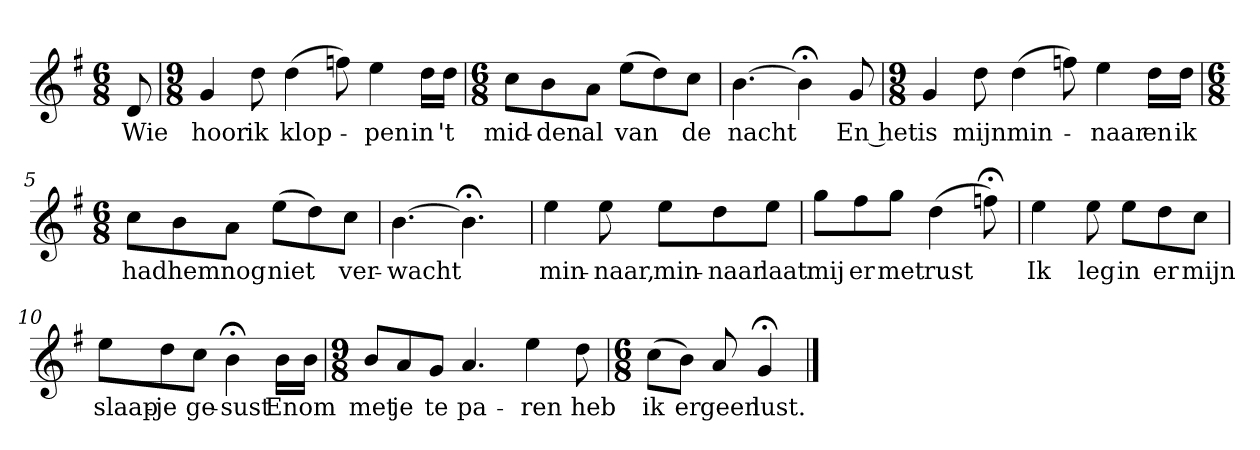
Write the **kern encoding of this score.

**kern	**text
*part1	*part1
*staff1	*staff1
*k[f#]	*
*G:	*
*M6/8	*
*MM120	*
=	=
8d	Wie
=1	=1
*M9/8	*
4g	hoor
8dd	ik
(4dd	klop-
8ffn)	.
4ee	-pen
16ddLL	in
16ddJJ	't
=2	=2
*M6/8	*
8ccL	mid-
8b	-den
8aJ	al
(8eeL	van
8dd)	.
8ccJ	de
=3	=3
[4.b	nacht
4b;<]	.
8g	En het
=4	=4
*M9/8	*
4g	is
8dd	mijn
(4dd	min-
8ffn)	.
4ee	-naar
16ddLL	en
16ddJJ	ik
=5	=5
*M6/8	*
8ccL	had
8b	hem
8aJ	nog
(8eeL	niet
8dd)	.
8ccJ	ver-
=6	=6
[4.b	-wacht
4.b;<]	.
=7	=7
4ee	min-
8ee	-naar,
8eeL	min-
8dd	-naar
8eeJ	laat
=8	=8
8ggL	mij
8ff#	er
8ggJ	met
(4dd	rust
8ffn;<)	.
=9	=9
4ee	Ik
8ee	leg
8eeL	in
8dd	er
8ccJ	mijn
=10	=10
8eeL	slaap-
8dd	-je
8ccJ	ge-
4b;<	-sust
16bLL	En
16bJJ	om
=11	=11
*M9/8	*
8bL	met
8a	je
8gJ	te
4.a	pa-
4ee	-ren
8dd	heb
=12	=12
*M6/8	*
(8ccL	ik
8bJ)	er
8a	geen
4g;<	lust.
==	==
*-	*-
